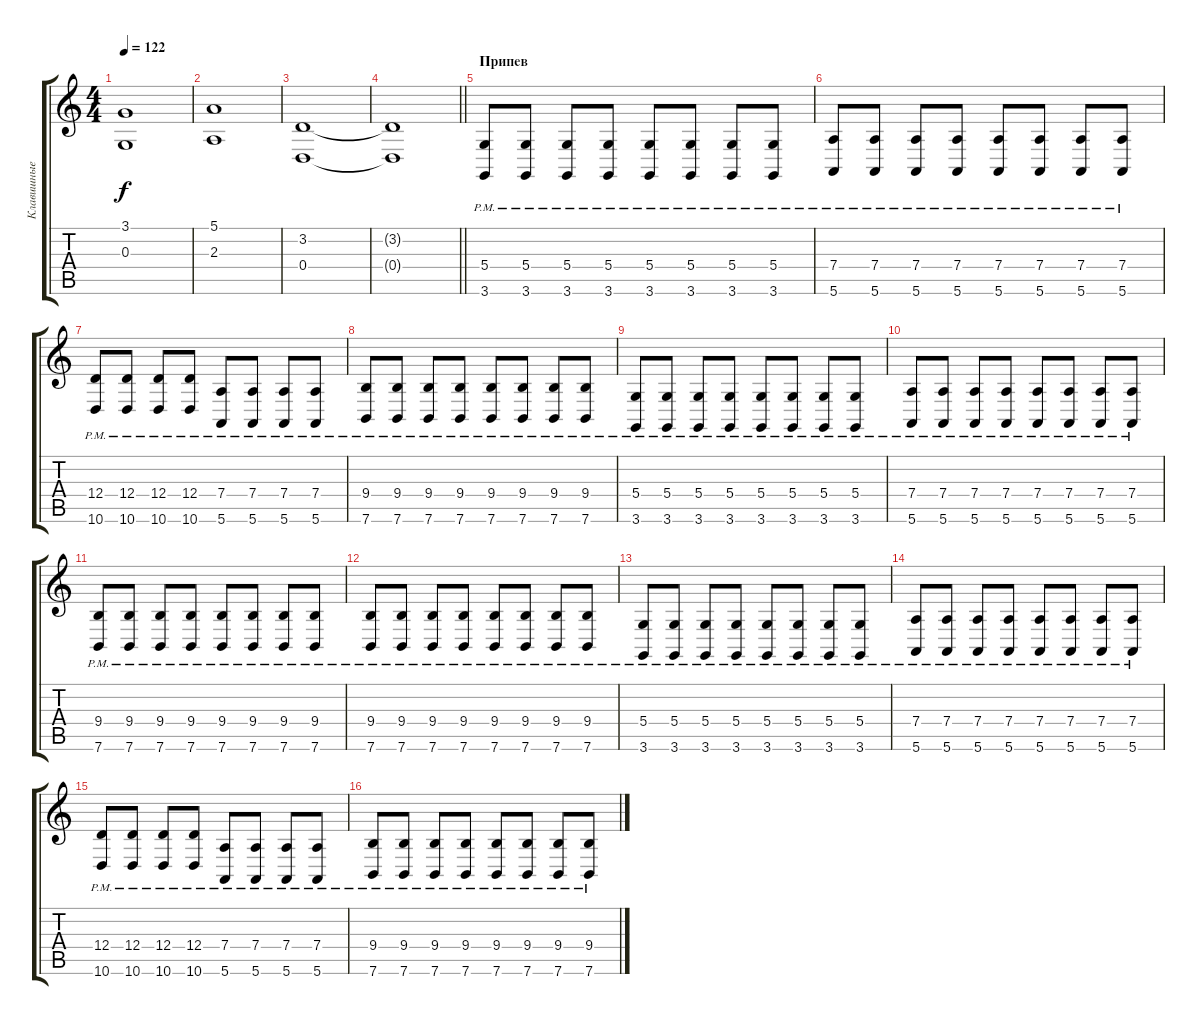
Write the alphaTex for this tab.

\track ("Клавишные" "Клавишные") {instrument tremolostrings}
\staff {score tabs}
\tuning (E4 B3 G3 D3 A2 E2) {hide}
\ts (4 4)
\tempo 122
\clef g2
\ks c
(3.1 0.3).1{dy f} |
(5.1 2.3).1 |
(3.2 0.4).1 |
\barLineRight lightlight
(3.2{t} 0.4{t}).1 |
\section ("" "Припев")
(5.4{pm} 3.6{pm}).8 (5.4{pm} 3.6{pm}).8 (5.4{pm} 3.6{pm}).8 (5.4{pm} 3.6{pm}).8 (5.4{pm} 3.6{pm}).8 (5.4{pm} 3.6{pm}).8 (5.4{pm} 3.6{pm}).8 (5.4{pm} 3.6{pm}).8 |
(7.4{pm} 5.6{pm}).8 (7.4{pm} 5.6{pm}).8 (7.4{pm} 5.6{pm}).8 (7.4{pm} 5.6{pm}).8 (7.4{pm} 5.6{pm}).8 (7.4{pm} 5.6{pm}).8 (7.4{pm} 5.6{pm}).8 (7.4{pm} 5.6{pm}).8 |
(12.4{pm} 10.6{pm}).8 (12.4{pm} 10.6{pm}).8 (12.4{pm} 10.6{pm}).8 (12.4{pm} 10.6{pm}).8 (7.4{pm} 5.6{pm}).8 (7.4{pm} 5.6{pm}).8 (7.4{pm} 5.6{pm}).8 (7.4{pm} 5.6{pm}).8 |
(9.4{pm} 7.6{pm}).8 (9.4{pm} 7.6{pm}).8 (9.4{pm} 7.6{pm}).8 (9.4{pm} 7.6{pm}).8 (9.4{pm} 7.6{pm}).8 (9.4{pm} 7.6{pm}).8 (9.4{pm} 7.6{pm}).8 (9.4{pm} 7.6{pm}).8 |
(5.4{pm} 3.6{pm}).8 (5.4{pm} 3.6{pm}).8 (5.4{pm} 3.6{pm}).8 (5.4{pm} 3.6{pm}).8 (5.4{pm} 3.6{pm}).8 (5.4{pm} 3.6{pm}).8 (5.4{pm} 3.6{pm}).8 (5.4{pm} 3.6{pm}).8 |
(7.4{pm} 5.6{pm}).8 (7.4{pm} 5.6{pm}).8 (7.4{pm} 5.6{pm}).8 (7.4{pm} 5.6{pm}).8 (7.4{pm} 5.6{pm}).8 (7.4{pm} 5.6{pm}).8 (7.4{pm} 5.6{pm}).8 (7.4{pm} 5.6{pm}).8 |
(9.4{pm} 7.6{pm}).8 (9.4{pm} 7.6{pm}).8 (9.4{pm} 7.6{pm}).8 (9.4{pm} 7.6{pm}).8 (9.4{pm} 7.6{pm}).8 (9.4{pm} 7.6{pm}).8 (9.4{pm} 7.6{pm}).8 (9.4{pm} 7.6{pm}).8 |
(9.4{pm} 7.6{pm}).8 (9.4{pm} 7.6{pm}).8 (9.4{pm} 7.6{pm}).8 (9.4{pm} 7.6{pm}).8 (9.4{pm} 7.6{pm}).8 (9.4{pm} 7.6{pm}).8 (9.4{pm} 7.6{pm}).8 (9.4{pm} 7.6{pm}).8 |
(5.4{pm} 3.6{pm}).8 (5.4{pm} 3.6{pm}).8 (5.4{pm} 3.6{pm}).8 (5.4{pm} 3.6{pm}).8 (5.4{pm} 3.6{pm}).8 (5.4{pm} 3.6{pm}).8 (5.4{pm} 3.6{pm}).8 (5.4{pm} 3.6{pm}).8 |
(7.4{pm} 5.6{pm}).8 (7.4{pm} 5.6{pm}).8 (7.4{pm} 5.6{pm}).8 (7.4{pm} 5.6{pm}).8 (7.4{pm} 5.6{pm}).8 (7.4{pm} 5.6{pm}).8 (7.4{pm} 5.6{pm}).8 (7.4{pm} 5.6{pm}).8 |
(12.4{pm} 10.6{pm}).8 (12.4{pm} 10.6{pm}).8 (12.4{pm} 10.6{pm}).8 (12.4{pm} 10.6{pm}).8 (7.4{pm} 5.6{pm}).8 (7.4{pm} 5.6{pm}).8 (7.4{pm} 5.6{pm}).8 (7.4{pm} 5.6{pm}).8 |
(9.4{pm} 7.6{pm}).8 (9.4{pm} 7.6{pm}).8 (9.4{pm} 7.6{pm}).8 (9.4{pm} 7.6{pm}).8 (9.4{pm} 7.6{pm}).8 (9.4{pm} 7.6{pm}).8 (9.4{pm} 7.6{pm}).8 (9.4{pm} 7.6{pm}).8
